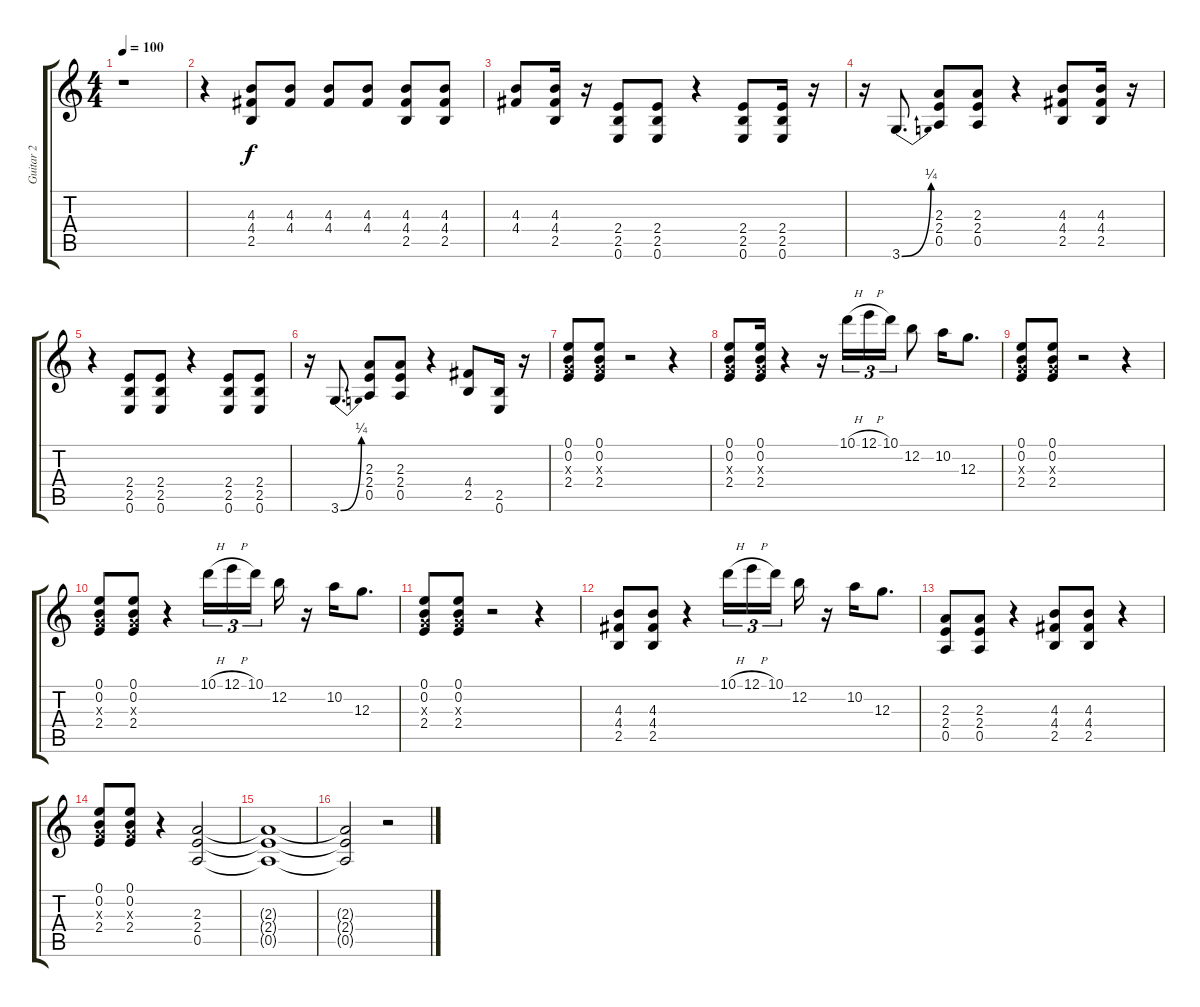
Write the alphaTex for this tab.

\track ("Guitar 2" "Guitar 2") {instrument overdrivenguitar}
\staff {score tabs}
\tuning (E4 B3 G3 D3 A2 E2) {hide}
\ts (4 4)
\tempo 100
\clef g2
\ks c
r.1{dy f} |
r.4 (4.3 4.4 2.5).8 (4.3 4.4).8 (4.3 4.4).8 (4.3 4.4).8 (4.3 4.4 2.5).8 (4.3 4.4 2.5).8 |
(4.3 4.4).8 (4.3 4.4 2.5).16 r.16 (2.4 2.5 0.6).8 (2.4 2.5 0.6).8 r.4 (2.4 2.5 0.6).8 (2.4 2.5 0.6).16 r.16 |
r.16 3.6{be (bend 0 0 60 1)}.8{d} (2.3 2.4 0.5).8 (2.3 2.4 0.5).8 r.4 (4.3 4.4 2.5).8 (4.3 4.4 2.5).16 r.16 |
r.4 (2.4 2.5 0.6).8 (2.4 2.5 0.6).8 r.4 (2.4 2.5 0.6).8 (2.4 2.5 0.6).8 |
r.16 3.6{be (bend 0 0 60 1)}.8{d} (2.3 2.4 0.5).8 (2.3 2.4 0.5).8 r.4 (4.4 2.5).8 (2.5 0.6).16 r.16 |
(0.1 0.2 0.3{x} 2.4).8 (0.1 0.2 0.3{x} 2.4).8 r.2 r.4 |
(0.1 0.2 0.3{x} 2.4).8 (0.1 0.2 0.3{x} 2.4).16 r.4 r.16 10.1{h}.16{tu (3 2)} 12.1{h}.16{tu (3 2)} 10.1.16{tu (3 2)} 12.2.8 10.2.16 12.3.8{d} |
(0.1 0.2 0.3{x} 2.4).8 (0.1 0.2 0.3{x} 2.4).8 r.2 r.4 |
(0.1 0.2 0.3{x} 2.4).8 (0.1 0.2 0.3{x} 2.4).8 r.4 10.1{h}.16{tu (3 2)} 12.1{h}.16{tu (3 2)} 10.1.16{tu (3 2) beam splitsecondary} 12.2.16 r.16 10.2.16 12.3.8{d} |
(0.1 0.2 0.3{x} 2.4).8 (0.1 0.2 0.3{x} 2.4).8 r.2 r.4 |
(4.3 4.4 2.5).8 (4.3 4.4 2.5).8 r.4 10.1{h}.16{tu (3 2)} 12.1{h}.16{tu (3 2)} 10.1.16{tu (3 2) beam splitsecondary} 12.2.16 r.16 10.2.16 12.3.8{d} |
(2.3 2.4 0.5).8 (2.3 2.4 0.5).8 r.4 (4.3 4.4 2.5).8 (4.3 4.4 2.5).8 r.4 |
(0.1 0.2 0.3{x} 2.4).8 (0.1 0.2 0.3{x} 2.4).8 r.4 (2.3 2.4 0.5).2 |
(2.3{t} 2.4{t} 0.5{t}).1 |
(2.3{t} 2.4{t} 0.5{t}).2 r.2
